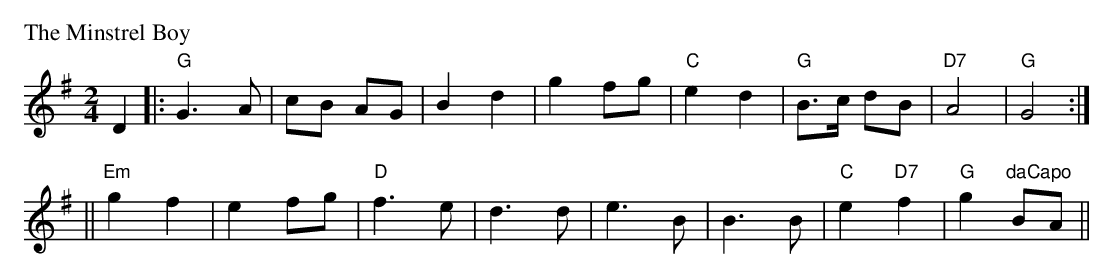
X:1
P: The Minstrel Boy
M: 2/4
L: 1/8
K: G
D2 |: "G"G3 A | cB AG | B2 d2 | g2 fg | "C"e2 d2 | "G"B>c dB | "D7"A4 | "G"G4 :|
   || "Em"g2 f2 | e2 fg | "D"f3 e | d3 d | e3 B | B3 B | "C"e2 "D7"f2 | "G"g2 "daCapo"BA ||
